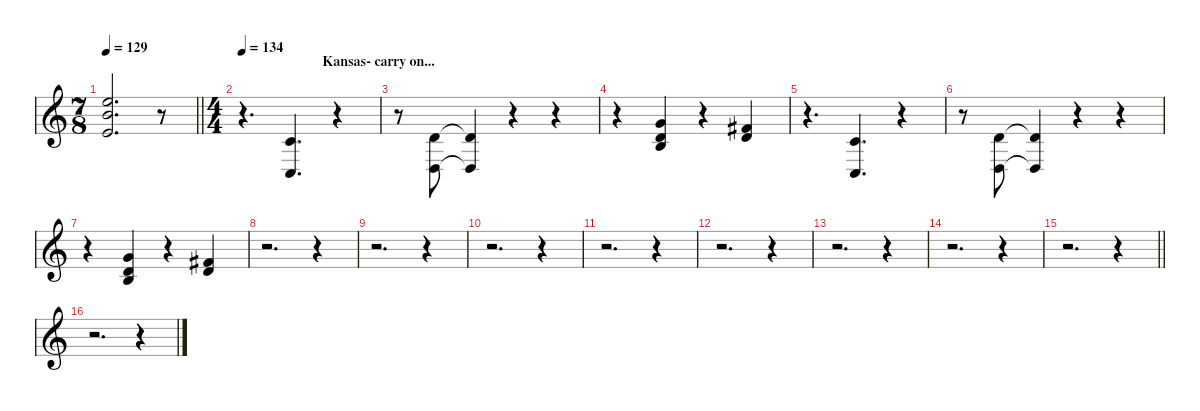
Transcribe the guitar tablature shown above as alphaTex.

\defaultSystemsLayout 4
\hideDynamics
\bracketExtendMode nobrackets
\singleTrackTrackNamePolicy hidden
\multiTrackTrackNamePolicy hidden
\firstSystemTrackNameMode fullname
\otherSystemsTrackNameOrientation horizontal
\track ("KEYBOARD" "org.") {instrument churchorgan}
\staff {score}
\tuning (E4 B3 G3 D3 A2 E2)
\ts (7 8)
\beaming (8 3 2 2)
\tempo 129
\clef g2
\barLineRight lightlight
\ks c
(12.1{t} 12.2{t} 9.3{t}).2{d dy f beam Up} r.8{beam Up} |
\ts (4 4)
\beaming (8 2 2 2 2)
\section ("" "                        Kansas- carry on...")
\tempo 134
r.4{d beam Down} (5.3 3.5).4{d dy mf beam Up} r.4{beam Up} |
r.8{beam Down} (7.3 5.5).8{beam Up} (7.3{t} 5.5{t}).4{dy f beam Up} r.4{beam Up} r.4{beam Up} |
r.4{beam Down} (3.1 3.2 4.3).4{dy mf beam Up} r.4{beam Up} (2.1{acc #} 3.2).4{beam Up} |
r.4{d beam Down} (5.3 3.5).4{d beam Up} r.4{beam Up} |
r.8{beam Down} (7.3 5.5).8{beam Up} (7.3{t} 5.5{t}).4{dy f beam Up} r.4{beam Up} r.4{beam Up} |
r.4{beam Down} (3.1 3.2 4.3).4{dy mf beam Up} r.4{beam Up} (2.1{acc #} 3.2).4{beam Up} |
r.2{d beam Down} r.4{beam Down} |
r.2{d beam Down} r.4{beam Down} |
r.2{d beam Down} r.4{beam Down} |
r.2{d beam Down} r.4{beam Down} |
r.2{d beam Down} r.4{beam Down} |
r.2{d beam Down} r.4{beam Down} |
r.2{d beam Down} r.4{beam Down} |
\barLineRight lightlight
r.2{d beam Down} r.4{beam Down} |
r.2{d beam Down} r.4{beam Down}
